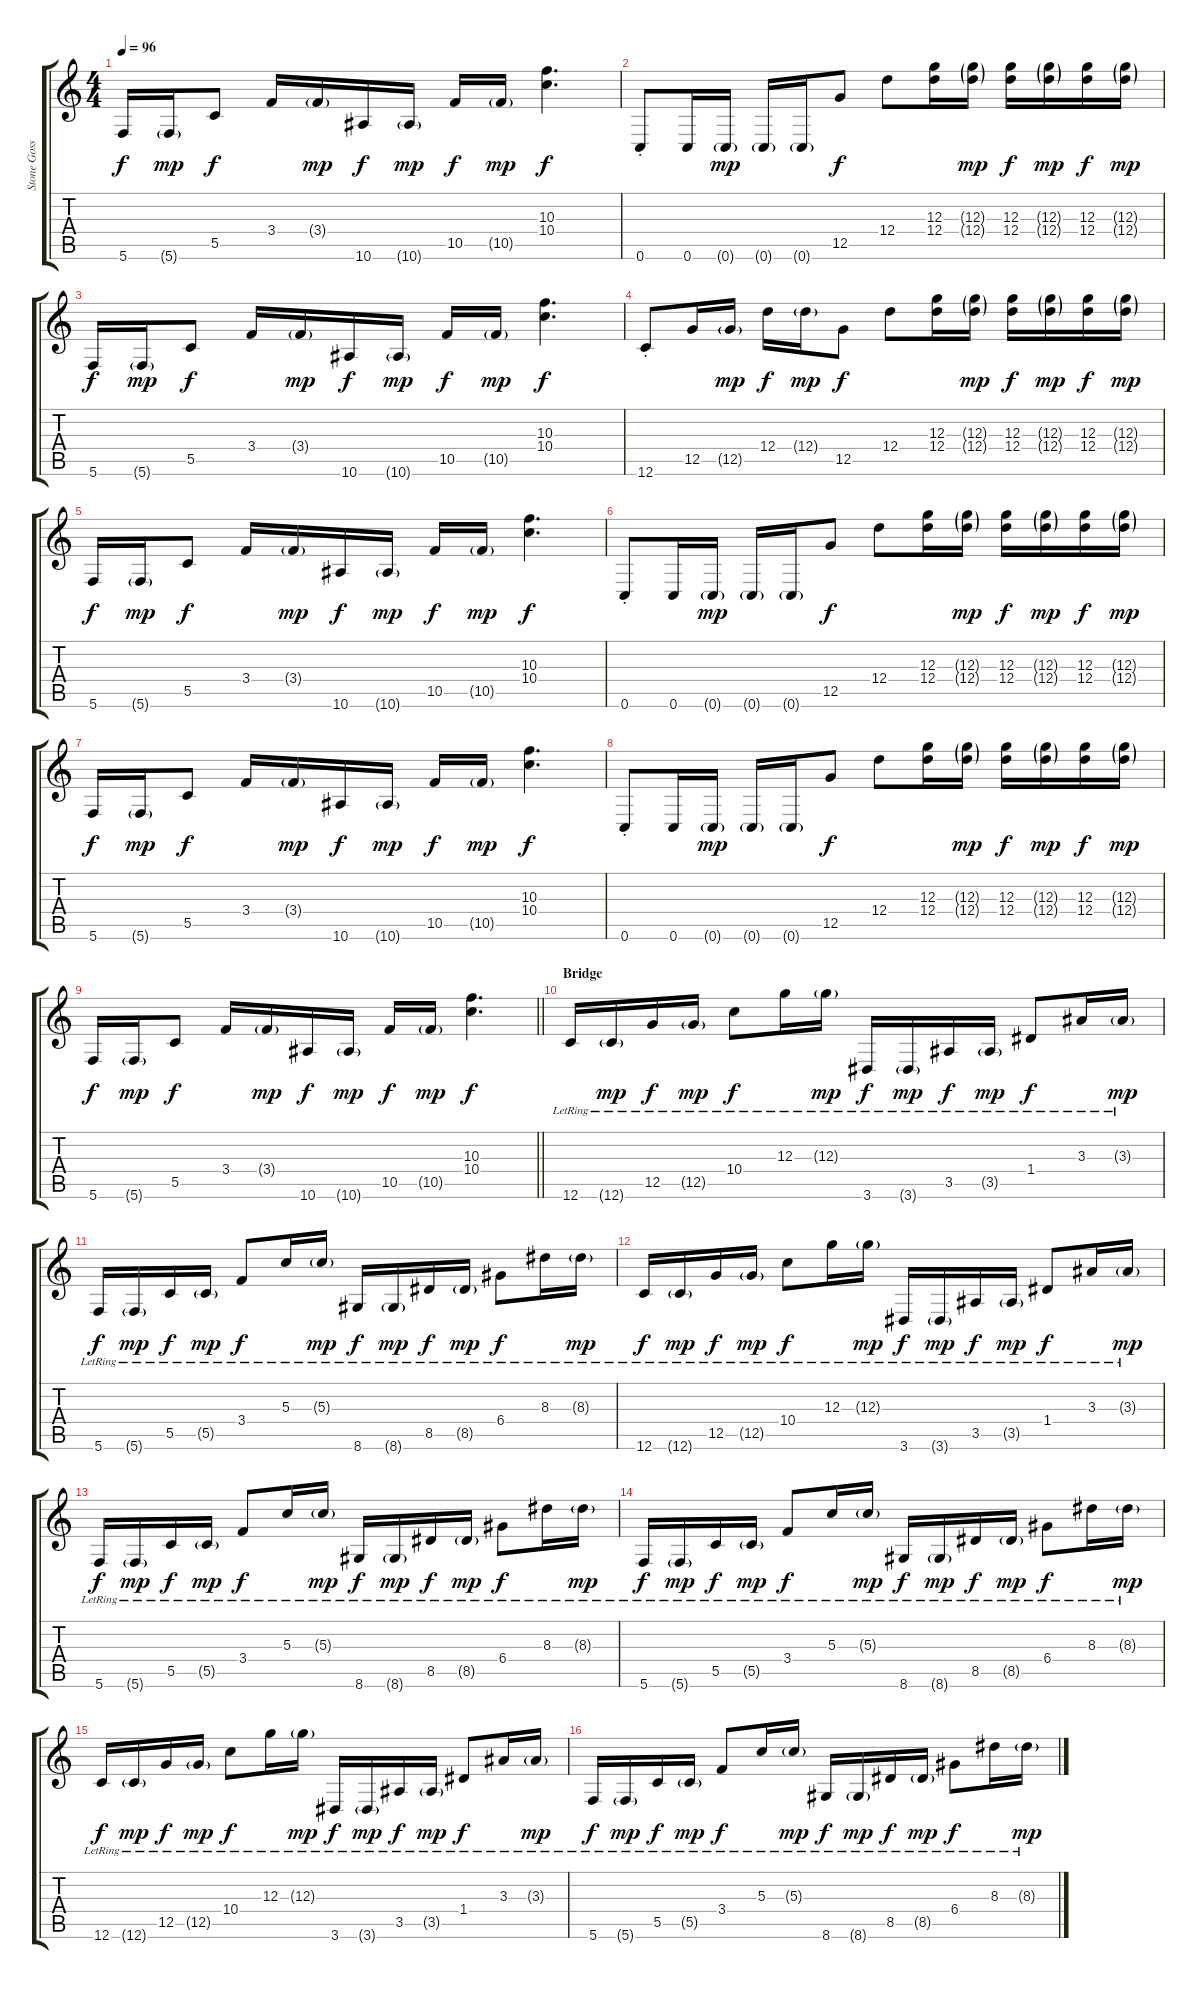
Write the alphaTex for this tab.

\track ("Stone Gossard" "Stone Goss") {instrument distortionguitar}
\staff {score tabs}
\tuning (E4 B3 G3 D3 G2 C2) {hide}
\ts (4 4)
\tempo 96
\clef g2
\ks c
5.6.16{dy f} 5.6{g}.16{dy mp} 5.5.8{dy f} 3.4.16 3.4{g}.16{dy mp} 10.6.16{dy f} 10.6{g}.16{dy mp} 10.5.16{dy f} 10.5{g}.16{dy mp} (10.3 10.4).4{d dy f} |
0.6{st}.8 0.6.16 0.6{g}.16{dy mp} 0.6{g}.16 0.6{g}.16 12.5.8{dy f} 12.4.8 (12.3 12.4).16 (12.3{g} 12.4{g}).16{dy mp} (12.3 12.4).16{dy f} (12.3{g} 12.4{g}).16{dy mp} (12.3 12.4).16{dy f} (12.3{g} 12.4{g}).16{dy mp} |
5.6.16{dy f} 5.6{g}.16{dy mp} 5.5.8{dy f} 3.4.16 3.4{g}.16{dy mp} 10.6.16{dy f} 10.6{g}.16{dy mp} 10.5.16{dy f} 10.5{g}.16{dy mp} (10.3 10.4).4{d dy f} |
12.6{st}.8 12.5.16 12.5{g}.16{dy mp} 12.4.16{dy f} 12.4{g}.16{dy mp} 12.5.8{dy f} 12.4.8 (12.3 12.4).16 (12.3{g} 12.4{g}).16{dy mp} (12.3 12.4).16{dy f} (12.3{g} 12.4{g}).16{dy mp} (12.3 12.4).16{dy f} (12.3{g} 12.4{g}).16{dy mp} |
5.6.16{dy f} 5.6{g}.16{dy mp} 5.5.8{dy f} 3.4.16 3.4{g}.16{dy mp} 10.6.16{dy f} 10.6{g}.16{dy mp} 10.5.16{dy f} 10.5{g}.16{dy mp} (10.3 10.4).4{d dy f} |
0.6{st}.8 0.6.16 0.6{g}.16{dy mp} 0.6{g}.16 0.6{g}.16 12.5.8{dy f} 12.4.8 (12.3 12.4).16 (12.3{g} 12.4{g}).16{dy mp} (12.3 12.4).16{dy f} (12.3{g} 12.4{g}).16{dy mp} (12.3 12.4).16{dy f} (12.3{g} 12.4{g}).16{dy mp} |
5.6.16{dy f} 5.6{g}.16{dy mp} 5.5.8{dy f} 3.4.16 3.4{g}.16{dy mp} 10.6.16{dy f} 10.6{g}.16{dy mp} 10.5.16{dy f} 10.5{g}.16{dy mp} (10.3 10.4).4{d dy f} |
0.6{st}.8 0.6.16 0.6{g}.16{dy mp} 0.6{g}.16 0.6{g}.16 12.5.8{dy f} 12.4.8 (12.3 12.4).16 (12.3{g} 12.4{g}).16{dy mp} (12.3 12.4).16{dy f} (12.3{g} 12.4{g}).16{dy mp} (12.3 12.4).16{dy f} (12.3{g} 12.4{g}).16{dy mp} |
\barLineRight lightlight
5.6.16{dy f} 5.6{g}.16{dy mp} 5.5.8{dy f} 3.4.16 3.4{g}.16{dy mp} 10.6.16{dy f} 10.6{g}.16{dy mp} 10.5.16{dy f} 10.5{g}.16{dy mp} (10.3 10.4).4{d dy f} |
\section ("" "Bridge")
12.6{lr}.16 12.6{g lr}.16{dy mp} 12.5{lr}.16{dy f} 12.5{g lr}.16{dy mp} 10.4{lr}.8{dy f} 12.3{lr}.16 12.3{g lr}.16{dy mp} 3.6{lr}.16{dy f} 3.6{g lr}.16{dy mp} 3.5{lr}.16{dy f} 3.5{g lr}.16{dy mp} 1.4{lr}.8{dy f} 3.3{lr}.16 3.3{g lr}.16{dy mp} |
5.6{lr}.16{dy f} 5.6{g lr}.16{dy mp} 5.5{lr}.16{dy f} 5.5{g lr}.16{dy mp} 3.4{lr}.8{dy f} 5.3{lr}.16 5.3{g lr}.16{dy mp} 8.6{lr}.16{dy f} 8.6{g lr}.16{dy mp} 8.5{lr}.16{dy f} 8.5{g lr}.16{dy mp} 6.4{lr}.8{dy f} 8.3{lr}.16 8.3{g lr}.16{dy mp} |
12.6{lr}.16{dy f} 12.6{g lr}.16{dy mp} 12.5{lr}.16{dy f} 12.5{g lr}.16{dy mp} 10.4{lr}.8{dy f} 12.3{lr}.16 12.3{g lr}.16{dy mp} 3.6{lr}.16{dy f} 3.6{g lr}.16{dy mp} 3.5{lr}.16{dy f} 3.5{g lr}.16{dy mp} 1.4{lr}.8{dy f} 3.3{lr}.16 3.3{g lr}.16{dy mp} |
5.6{lr}.16{dy f} 5.6{g lr}.16{dy mp} 5.5{lr}.16{dy f} 5.5{g lr}.16{dy mp} 3.4{lr}.8{dy f} 5.3{lr}.16 5.3{g lr}.16{dy mp} 8.6{lr}.16{dy f} 8.6{g lr}.16{dy mp} 8.5{lr}.16{dy f} 8.5{g lr}.16{dy mp} 6.4{lr}.8{dy f} 8.3{lr}.16 8.3{g lr}.16{dy mp} |
5.6{lr}.16{dy f} 5.6{g lr}.16{dy mp} 5.5{lr}.16{dy f} 5.5{g lr}.16{dy mp} 3.4{lr}.8{dy f} 5.3{lr}.16 5.3{g lr}.16{dy mp} 8.6{lr}.16{dy f} 8.6{g lr}.16{dy mp} 8.5{lr}.16{dy f} 8.5{g lr}.16{dy mp} 6.4{lr}.8{dy f} 8.3{lr}.16 8.3{g lr}.16{dy mp} |
12.6{lr}.16{dy f} 12.6{g lr}.16{dy mp} 12.5{lr}.16{dy f} 12.5{g lr}.16{dy mp} 10.4{lr}.8{dy f} 12.3{lr}.16 12.3{g lr}.16{dy mp} 3.6{lr}.16{dy f} 3.6{g lr}.16{dy mp} 3.5{lr}.16{dy f} 3.5{g lr}.16{dy mp} 1.4{lr}.8{dy f} 3.3{lr}.16 3.3{g lr}.16{dy mp} |
5.6{lr}.16{dy f} 5.6{g lr}.16{dy mp} 5.5{lr}.16{dy f} 5.5{g lr}.16{dy mp} 3.4{lr}.8{dy f} 5.3{lr}.16 5.3{g lr}.16{dy mp} 8.6{lr}.16{dy f} 8.6{g lr}.16{dy mp} 8.5{lr}.16{dy f} 8.5{g lr}.16{dy mp} 6.4{lr}.8{dy f} 8.3{lr}.16 8.3{g lr}.16{dy mp}
